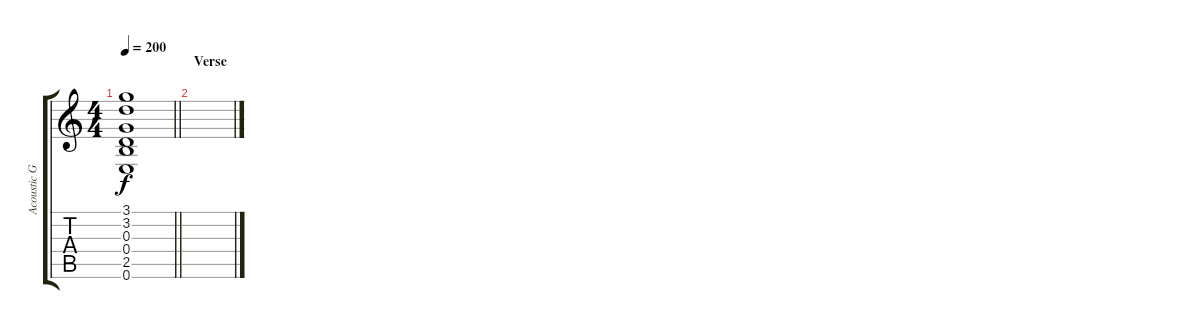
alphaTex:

\track ("Acoustic Guitar 2" "Acoustic G") {instrument acousticguitarsteel}
\staff {score tabs}
\tuning (E4 B3 G3 D3 A2 E2) {hide}
\ts (4 4)
\tempo 200
\clef g2
\barLineRight lightlight
\ks c
(3.1{t} 3.2{t} 0.3{t} 0.4{t} 2.5{t} 0.6{t}).1{dy f} |
\section ("" "Verse")
